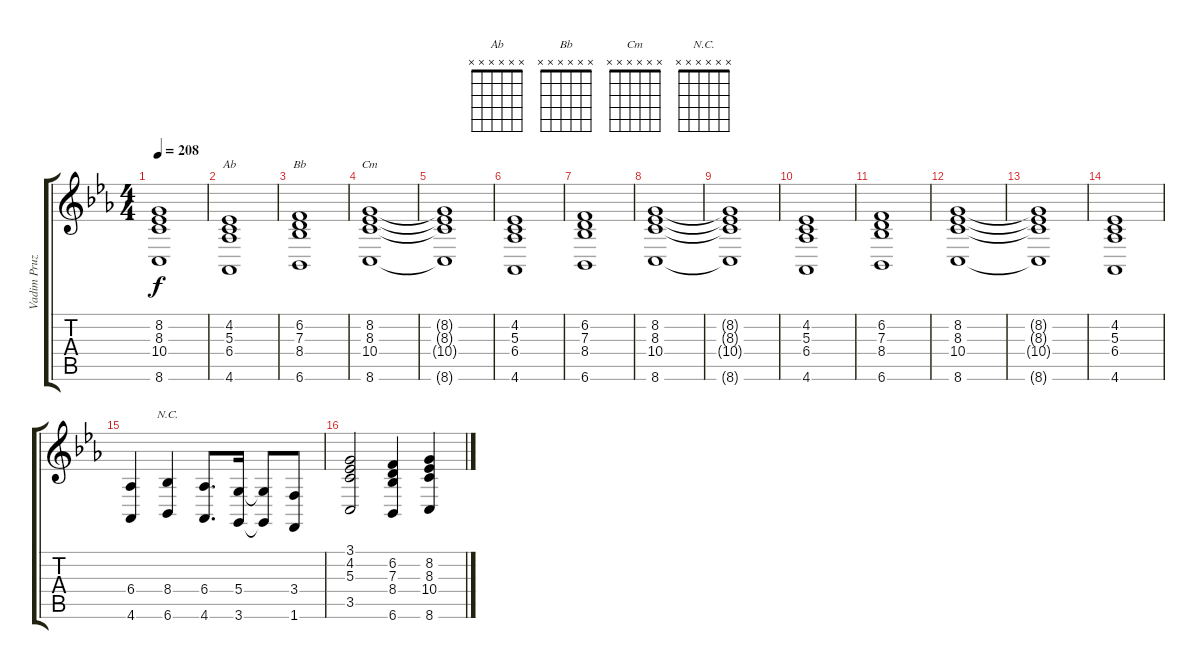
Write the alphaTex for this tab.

\track ("Vadim Pruzhanov (Keyboard - Strings)" "Vadim Pruz") {instrument stringensemble1}
\staff {score tabs}
\tuning (E4 B3 G3 D3 A2 E2) {hide}
\chord ("Ab" x x x x x x)
\chord ("Bb" x x x x x x)
\chord ("Cm" x x x x x x)
\chord ("N.C." x x x x x x)
\ts (4 4)
\tempo 208
\clef g2
\ks eb
(8.2{t} 8.3{t} 10.4{t} 8.6{t}).1{dy f} |
(4.2 5.3 6.4 4.6).1{ch "Ab"} |
(6.2 7.3 8.4 6.6).1{ch "Bb"} |
(8.2 8.3 10.4 8.6).1{ch "Cm"} |
(8.2{t} 8.3{t} 10.4{t} 8.6{t}).1 |
(4.2 5.3 6.4 4.6).1 |
(6.2 7.3 8.4 6.6).1 |
(8.2 8.3 10.4 8.6).1 |
(8.2{t} 8.3{t} 10.4{t} 8.6{t}).1 |
(4.2 5.3 6.4 4.6).1 |
(6.2 7.3 8.4 6.6).1 |
(8.2 8.3 10.4 8.6).1 |
(8.2{t} 8.3{t} 10.4{t} 8.6{t}).1 |
(4.2 5.3 6.4 4.6).1 |
(6.4 4.6).4 (8.4 6.6).4{ch "N.C."} (6.4 4.6).8{d} (5.4 3.6).16 (5.4{t} 3.6{t}).8 (3.4 1.6).8 |
(3.1 4.2 5.3 3.5).2 (6.2 7.3 8.4 6.6).4 (8.2 8.3 10.4 8.6).4
